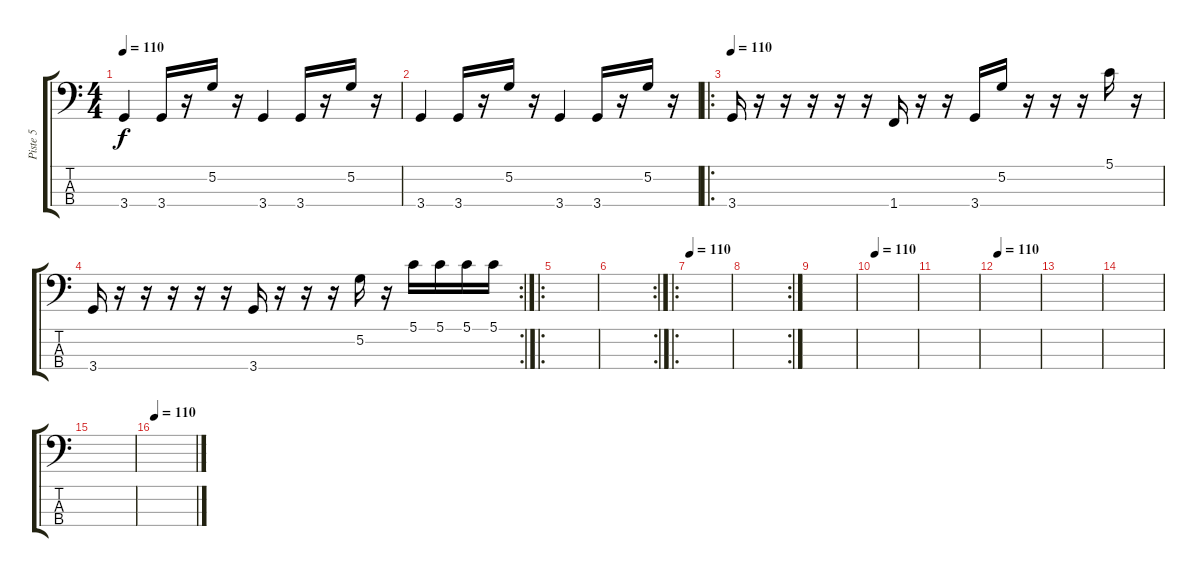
\track ("Piste 5" "Piste 5") {instrument electricbassfinger}
\staff {score tabs}
\tuning (G2 D2 A1 E1) {hide}
\ts (4 4)
\tempo 110
\clef f4
\ks c
3.4.4{dy f} 3.4.16 r.16 5.2.16 r.16 3.4.4 3.4.16 r.16 5.2.16 r.16 |
3.4.4 3.4.16 r.16 5.2.16 r.16 3.4.4 3.4.16 r.16 5.2.16 r.16 |
\ro
\tempo 110
3.4.16 r.16 r.16 r.16 r.16 r.16 1.4.16 r.16 r.16 3.4.16 5.2.16 r.16 r.16 r.16 5.1.16 r.16 |
\rc 2
3.4.16 r.16 r.16 r.16 r.16 r.16 3.4.16 r.16 r.16 r.16 5.2.16 r.16 5.1.16 5.1.16 5.1.16 5.1.16 |
\ro
|
\rc 2
|
\ro
\tempo 110
|
\rc 2
|
|
\tempo 110
|
|
\tempo 110
|
|
|
|
\tempo 110
